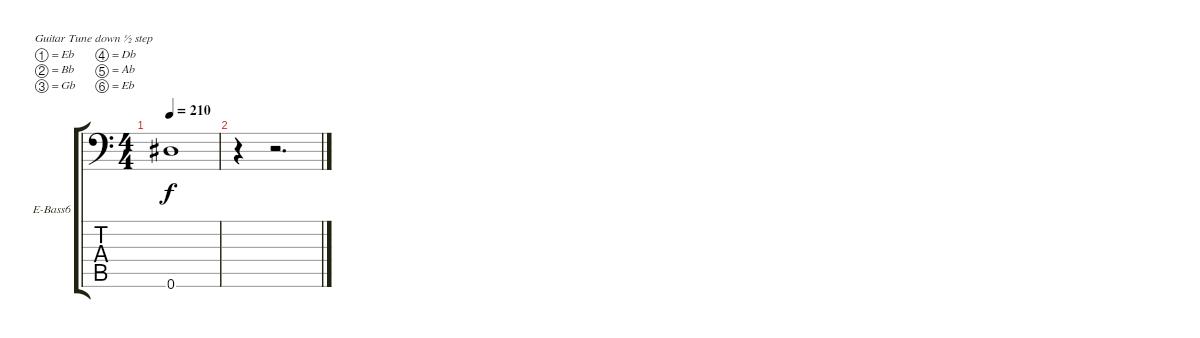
\bracketExtendMode groupsimilarinstruments
\firstSystemTrackNameOrientation horizontal
\otherSystemsTrackNameOrientation horizontal
\track ("Bajo" "E-Bass6") {instrument slapbass1}
\staff {score tabs}
\tuning (Eb4 Bb3 Gb3 Db3 Ab2 Eb2)
\ts (4 4)
\tempo 210
\clef f4
\ks c
0.6{t}.1{dy f} |
r.4 r.2{d}
